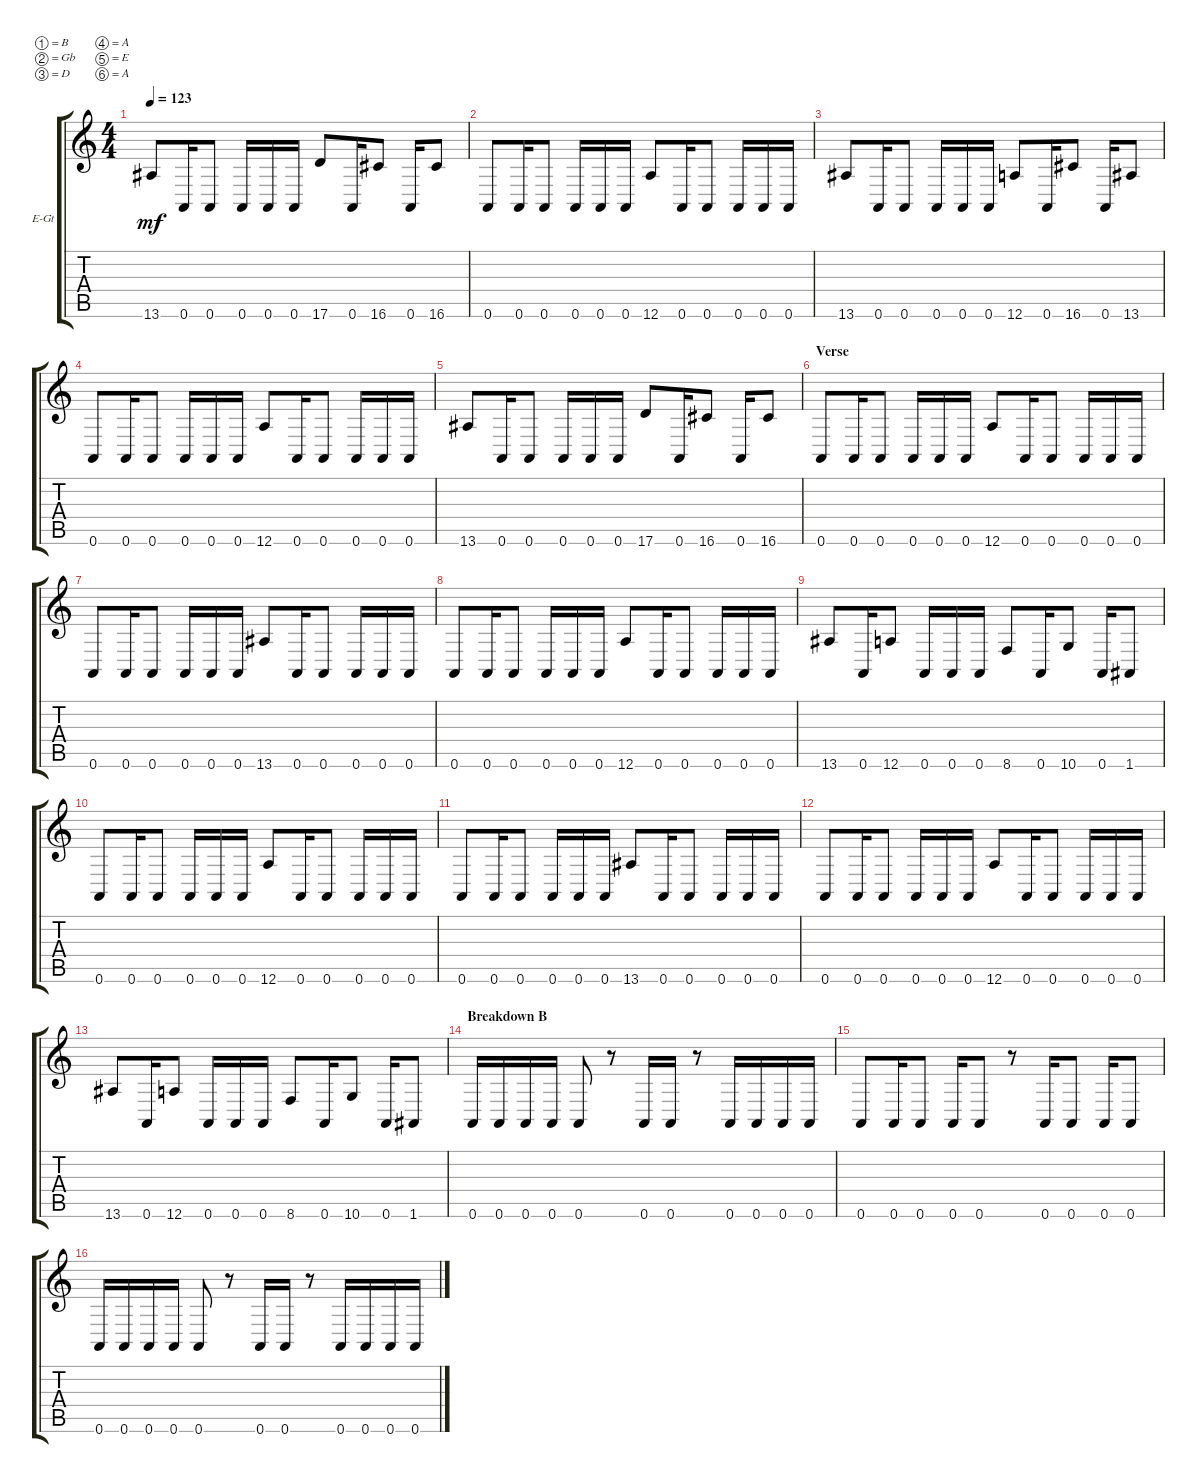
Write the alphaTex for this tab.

\bracketExtendMode groupsimilarinstruments
\firstSystemTrackNameOrientation horizontal
\otherSystemsTrackNameOrientation horizontal
\track ("Rhythm Guitar 1" "E-Gt") {instrument distortionguitar}
\staff {score tabs}
\tuning (B3 Gb3 D3 A2 E2 A1)
\ts (4 4)
\tempo 123
\clef g2
\ks aminor
13.6.8{dy mf} 0.6.16 0.6.8 0.6.16 0.6.16 0.6.16 17.6.8 0.6.16 16.6.8 0.6.16 16.6.8 |
0.6.8 0.6.16 0.6.8 0.6.16 0.6.16 0.6.16 12.6.8 0.6.16 0.6.8 0.6.16 0.6.16 0.6.16 |
13.6.8 0.6.16 0.6.8 0.6.16 0.6.16 0.6.16 12.6.8 0.6.16 16.6.8 0.6.16 13.6.8 |
0.6.8 0.6.16 0.6.8 0.6.16 0.6.16 0.6.16 12.6.8 0.6.16 0.6.8 0.6.16 0.6.16 0.6.16 |
13.6.8 0.6.16 0.6.8 0.6.16 0.6.16 0.6.16 17.6.8 0.6.16 16.6.8 0.6.16 16.6.8 |
\section ("" "Verse")
0.6.8 0.6.16 0.6.8 0.6.16 0.6.16 0.6.16 12.6.8 0.6.16 0.6.8 0.6.16 0.6.16 0.6.16 |
0.6.8 0.6.16 0.6.8 0.6.16 0.6.16 0.6.16 13.6.8 0.6.16 0.6.8 0.6.16 0.6.16 0.6.16 |
0.6.8 0.6.16 0.6.8 0.6.16 0.6.16 0.6.16 12.6.8 0.6.16 0.6.8 0.6.16 0.6.16 0.6.16 |
13.6.8 0.6.16 12.6.8 0.6.16 0.6.16 0.6.16 8.6.8 0.6.16 10.6.8 0.6.16 1.6.8 |
0.6.8 0.6.16 0.6.8 0.6.16 0.6.16 0.6.16 12.6.8 0.6.16 0.6.8 0.6.16 0.6.16 0.6.16 |
0.6.8 0.6.16 0.6.8 0.6.16 0.6.16 0.6.16 13.6.8 0.6.16 0.6.8 0.6.16 0.6.16 0.6.16 |
0.6.8 0.6.16 0.6.8 0.6.16 0.6.16 0.6.16 12.6.8 0.6.16 0.6.8 0.6.16 0.6.16 0.6.16 |
13.6.8 0.6.16 12.6.8 0.6.16 0.6.16 0.6.16 8.6.8 0.6.16 10.6.8 0.6.16 1.6.8 |
\section ("" "Breakdown B")
0.6.16 0.6.16 0.6.16 0.6.16 0.6.8 r.8 0.6.16 0.6.16 r.8 0.6.16 0.6.16 0.6.16 0.6.16 |
0.6.8 0.6.16 0.6.8 0.6.16 0.6.8 r.8 0.6.16 0.6.8 0.6.16 0.6.8 |
0.6.16 0.6.16 0.6.16 0.6.16 0.6.8 r.8 0.6.16 0.6.16 r.8 0.6.16 0.6.16 0.6.16 0.6.16
